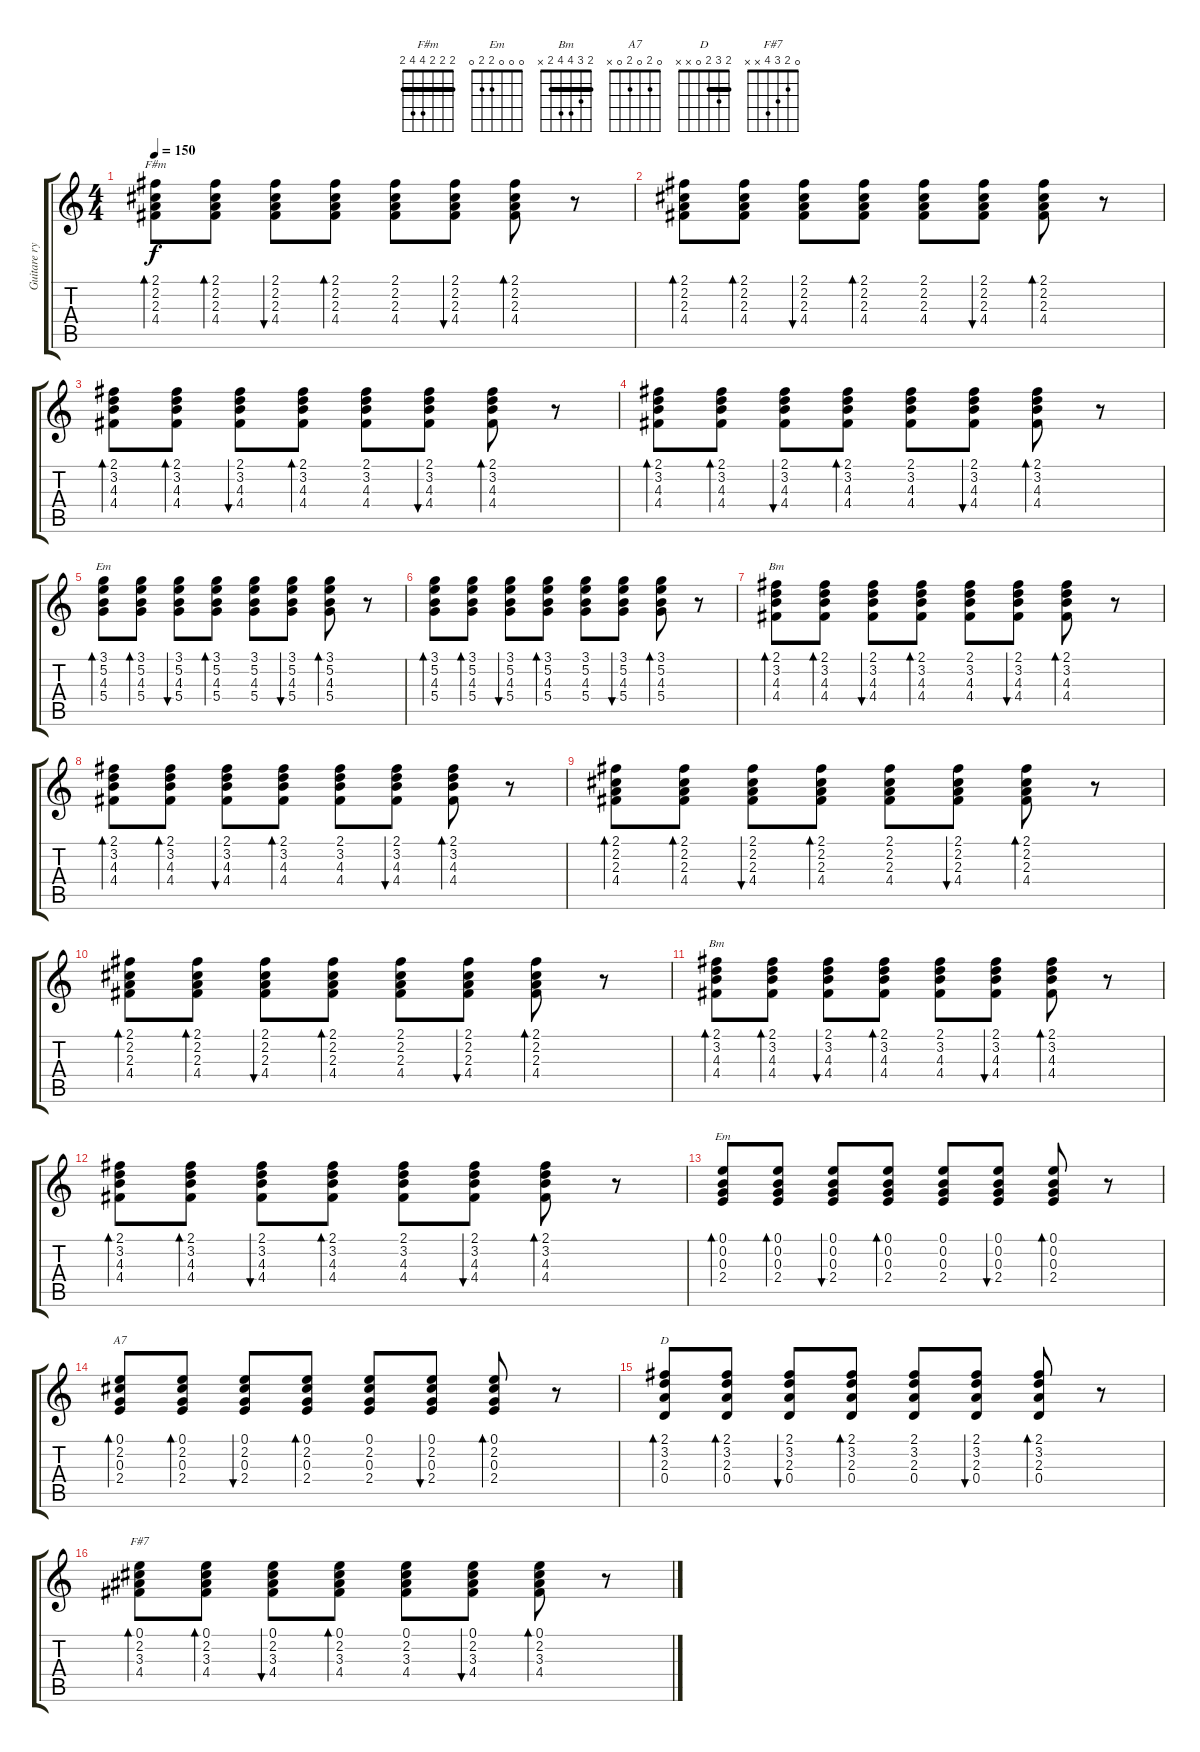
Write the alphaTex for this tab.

\track ("Guitare rythmique (G. Brassens)" "Guitare ry") {instrument acousticguitarnylon}
\staff {score tabs}
\tuning (E4 B3 G3 D3 A2 E2) {hide}
\chord ("F#m" 2 2 2 4 4 2) {barre 2}
\chord ("Em" 3 5 4 5 x x)
\chord ("Bm" 2 3 4 0 2 x)
\chord ("Bm" 2 3 4 4 2 x) {barre 2}
\chord ("Em" 0 0 0 2 2 0)
\chord ("A7" 0 2 0 2 0 x)
\chord ("D" 2 3 2 0 x x) {barre 2}
\chord ("F#7" 0 2 3 4 x x)
\ts (4 4)
\tempo 150
\clef g2
\ks c
(2.1 2.2 2.3 4.4).8{bd 120 ch "F#m" dy f} (2.1 2.2 2.3 4.4).8{bd 120} (2.1 2.2 2.3 4.4).8{bu 120} (2.1 2.2 2.3 4.4).8{bd 120} (2.1 2.2 2.3 4.4).8 (2.1 2.2 2.3 4.4).8{bu 120} (2.1 2.2 2.3 4.4).8{bd 120} r.8 |
(2.1 2.2 2.3 4.4).8{bd 120} (2.1 2.2 2.3 4.4).8{bd 120} (2.1 2.2 2.3 4.4).8{bu 120} (2.1 2.2 2.3 4.4).8{bd 120} (2.1 2.2 2.3 4.4).8 (2.1 2.2 2.3 4.4).8{bu 120} (2.1 2.2 2.3 4.4).8{bd 120} r.8 |
(2.1 3.2 4.3 4.4).8{bd 120} (2.1 3.2 4.3 4.4).8{bd 120} (2.1 3.2 4.3 4.4).8{bu 120} (2.1 3.2 4.3 4.4).8{bd 120} (2.1 3.2 4.3 4.4).8 (2.1 3.2 4.3 4.4).8{bu 120} (2.1 3.2 4.3 4.4).8{bd 120} r.8 |
(2.1 3.2 4.3 4.4).8{bd 120} (2.1 3.2 4.3 4.4).8{bd 120} (2.1 3.2 4.3 4.4).8{bu 120} (2.1 3.2 4.3 4.4).8{bd 120} (2.1 3.2 4.3 4.4).8 (2.1 3.2 4.3 4.4).8{bu 120} (2.1 3.2 4.3 4.4).8{bd 120} r.8 |
(3.1 5.2 4.3 5.4).8{bd 120 ch "Em"} (3.1 5.2 4.3 5.4).8{bd 120} (3.1 5.2 4.3 5.4).8{bu 120} (3.1 5.2 4.3 5.4).8{bd 120} (3.1 5.2 4.3 5.4).8 (3.1 5.2 4.3 5.4).8{bu 120} (3.1 5.2 4.3 5.4).8{bd 120} r.8 |
(3.1 5.2 4.3 5.4).8{bd 120} (3.1 5.2 4.3 5.4).8{bd 120} (3.1 5.2 4.3 5.4).8{bu 120} (3.1 5.2 4.3 5.4).8{bd 120} (3.1 5.2 4.3 5.4).8 (3.1 5.2 4.3 5.4).8{bu 120} (3.1 5.2 4.3 5.4).8{bd 120} r.8 |
(2.1 3.2 4.3 4.4).8{bd 120 ch "Bm"} (2.1 3.2 4.3 4.4).8{bd 120} (2.1 3.2 4.3 4.4).8{bu 120} (2.1 3.2 4.3 4.4).8{bd 120} (2.1 3.2 4.3 4.4).8 (2.1 3.2 4.3 4.4).8{bu 120} (2.1 3.2 4.3 4.4).8{bd 120} r.8 |
(2.1 3.2 4.3 4.4).8{bd 120} (2.1 3.2 4.3 4.4).8{bd 120} (2.1 3.2 4.3 4.4).8{bu 120} (2.1 3.2 4.3 4.4).8{bd 120} (2.1 3.2 4.3 4.4).8 (2.1 3.2 4.3 4.4).8{bu 120} (2.1 3.2 4.3 4.4).8{bd 120} r.8 |
(2.1 2.2 2.3 4.4).8{bd 120} (2.1 2.2 2.3 4.4).8{bd 120} (2.1 2.2 2.3 4.4).8{bu 120} (2.1 2.2 2.3 4.4).8{bd 120} (2.1 2.2 2.3 4.4).8 (2.1 2.2 2.3 4.4).8{bu 120} (2.1 2.2 2.3 4.4).8{bd 120} r.8 |
(2.1 2.2 2.3 4.4).8{bd 120} (2.1 2.2 2.3 4.4).8{bd 120} (2.1 2.2 2.3 4.4).8{bu 120} (2.1 2.2 2.3 4.4).8{bd 120} (2.1 2.2 2.3 4.4).8 (2.1 2.2 2.3 4.4).8{bu 120} (2.1 2.2 2.3 4.4).8{bd 120} r.8 |
(2.1 3.2 4.3 4.4).8{bd 120 ch "Bm"} (2.1 3.2 4.3 4.4).8{bd 120} (2.1 3.2 4.3 4.4).8{bu 120} (2.1 3.2 4.3 4.4).8{bd 120} (2.1 3.2 4.3 4.4).8 (2.1 3.2 4.3 4.4).8{bu 120} (2.1 3.2 4.3 4.4).8{bd 120} r.8 |
(2.1 3.2 4.3 4.4).8{bd 120} (2.1 3.2 4.3 4.4).8{bd 120} (2.1 3.2 4.3 4.4).8{bu 120} (2.1 3.2 4.3 4.4).8{bd 120} (2.1 3.2 4.3 4.4).8 (2.1 3.2 4.3 4.4).8{bu 120} (2.1 3.2 4.3 4.4).8{bd 120} r.8 |
(0.1 0.2 0.3 2.4).8{bd 120 ch "Em"} (0.1 0.2 0.3 2.4).8{bd 120} (0.1 0.2 0.3 2.4).8{bu 120} (0.1 0.2 0.3 2.4).8{bd 120} (0.1 0.2 0.3 2.4).8 (0.1 0.2 0.3 2.4).8{bu 120} (0.1 0.2 0.3 2.4).8{bd 120} r.8 |
(0.1 2.2 0.3 2.4).8{bd 120 ch "A7"} (0.1 2.2 0.3 2.4).8{bd 120} (0.1 2.2 0.3 2.4).8{bu 120} (0.1 2.2 0.3 2.4).8{bd 120} (0.1 2.2 0.3 2.4).8 (0.1 2.2 0.3 2.4).8{bu 120} (0.1 2.2 0.3 2.4).8{bd 120} r.8 |
(2.1 3.2 2.3 0.4).8{bd 120 ch "D"} (2.1 3.2 2.3 0.4).8{bd 120} (2.1 3.2 2.3 0.4).8{bu 120} (2.1 3.2 2.3 0.4).8{bd 120} (2.1 3.2 2.3 0.4).8 (2.1 3.2 2.3 0.4).8{bu 120} (2.1 3.2 2.3 0.4).8{bd 120} r.8 |
(0.1 2.2 3.3 4.4).8{bd 120 ch "F#7"} (0.1 2.2 3.3 4.4).8{bd 120} (0.1 2.2 3.3 4.4).8{bu 120} (0.1 2.2 3.3 4.4).8{bd 120} (0.1 2.2 3.3 4.4).8 (0.1 2.2 3.3 4.4).8{bu 120} (0.1 2.2 3.3 4.4).8{bd 120} r.8
